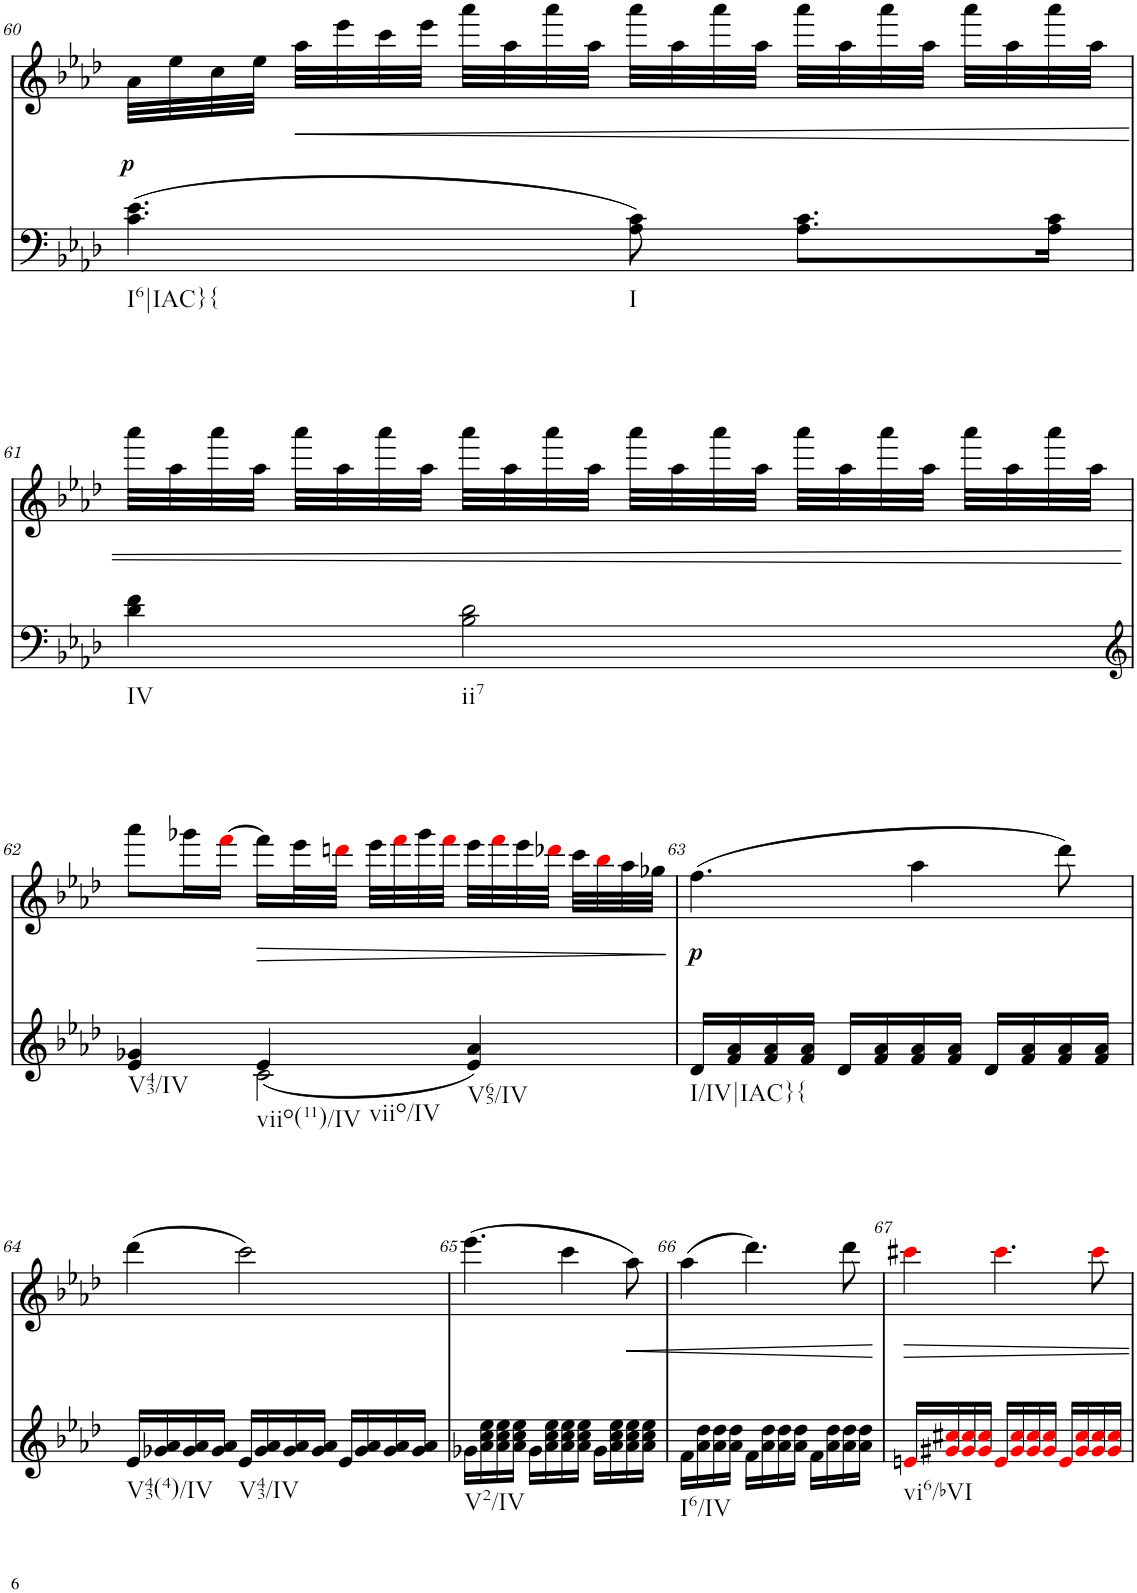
**kern	**kern	**text	**dynam
*part2	*part1	*part1	*part1
*staff2	*staff1	*staff1	*staff1
*I"Piano	*I"Piano	*	*
*I'Pno	*I'Pno	*	*
!!LO:PB:g=z
*clefF4	*clefG2	*	*
*k[b-e-a-d-]	*k[b-e-a-d-]	*	*
*A-:	*A-:	*	*
*M3/4	*M3/4	*	*
=60	=60	=60	=60
!LO:TX:b:t=I6|IAC}{	!	!	!
!	!	!LO:LY:b	!
(4.c\ 4.e-\	32a-\LLL	.	.
.	32ee-\	.	.
.	32cc\	.	.
.	32ee-\JJJ	.	.
!	!	!	!LO:HP:b
.	32aa-\LLL	.	<
.	32eee-\	.	.
.	32ccc\	.	.
.	32eee-\JJJ	.	.
.	32aaa-\LLL	.	.
.	32aa-\	.	.
.	32aaa-\	.	.
.	32aa-\JJJ	.	.
!LO:TX:b:t=I	!	!	!
8A-\ 8c\)	32aaa-\LLL	.	.
.	32aa-\	.	.
.	32aaa-\	.	.
.	32aa-\JJJ	.	.
8.A-\ 8.c\L	32aaa-\LLL	.	.
.	32aa-\	.	.
.	32aaa-\	.	.
.	32aa-\JJJ	.	.
.	32aaa-\LLL	.	.
.	32aa-\	.	.
16A-\ 16c\Jk	32aaa-\	.	.
.	32aa-\JJJ	.	.
!!LO:LB:g=z
=61	=61	=61	=61
!LO:TX:b:t=IV	!	!	!
4d-\ 4f\	32aaa-\LLL	.	.
.	32aa-\	.	.
.	32aaa-\	.	.
.	32aa-\JJJ	.	.
.	32aaa-\LLL	.	.
.	32aa-\	.	.
.	32aaa-\	.	.
.	32aa-\JJJ	.	.
!LO:TX:b:t=ii7	!	!	!
2B-\ 2d-\	32aaa-\LLL	.	.
.	32aa-\	.	.
.	32aaa-\	.	.
.	32aa-\JJJ	.	.
.	32aaa-\LLL	.	.
.	32aa-\	.	.
.	32aaa-\	.	.
.	32aa-\JJJ	.	.
.	32aaa-\LLL	.	.
.	32aa-\	.	.
.	32aaa-\	.	.
.	32aa-\JJJ	.	.
.	32aaa-\LLL	.	.
.	32aa-\	.	.
.	32aaa-\	.	.
.	32aa-\JJJ	.	.
.	.	.	[
!!LO:LB:g=z
=62	=62	=62	=62
*clefG2	*	*	*
*^	*	*	*
!LO:TX:b:t=V43/IV	!	!	!	!
4e-/ 4g-X/	4ryy	8aaa-\L	.	.
.	.	16ggg-X\L	.	.
.	.	[16fffi\JJ	.	.
!LO:TX:b:t=viio(11)/IV	!	!	!	!
!LO:TX:b:t=viio/IV	!	!	!	!
!	!	!	!	!LO:HP:b
4e-/	2c\	16fff\LL]	.	>
.	.	32eee-\L	.	.
.	.	32dddni\JJJ	.	.
.	.	32eee-\LLL	.	.
.	.	32fffi\	.	.
.	.	32ggg-\	.	.
.	.	32fffi\JJJ	.	.
!LO:TX:b:t=V65/IV	!	!	!	!
(4e-/ 4a-/	.	32eee-\LLL	.	.
.	.	32fffi\	.	.
.	.	32eee-\	.	.
.	.	32ddd-Xi\JJJ	.	.
.	.	32ccc\LLL	.	.
.	.	32bb-i\	.	.
.	.	32aa-\	.	.
.	.	32gg-X\JJJ	.	.
*v	*v	*	*	*
.	.	.	]
=63	=63	=63	=63
!LO:TX:b:t=I/IV|IAC}{	!	!	!
!	!	!	!LO:DY:b
16d-/LL	(4.ff\	.	p
16f/ 16a-/	.	.	.
16f/ 16a-/	.	.	.
16f/ 16a-/JJ	.	.	.
16d-/LL	.	.	.
16f/ 16a-/	.	.	.
16f/ 16a-/	4aa-\	.	.
16f/ 16a-/JJ	.	.	.
16d-/LL	.	.	.
16f/ 16a-/	.	.	.
16f/ 16a-/	8ddd-\)	.	.
16f/ 16a-/JJ	.	.	.
!!LO:LB:g=z
=64	=64	=64	=64
!LO:TX:b:t=V43(4)/IV	!	!	!
16e-/LL	(4ddd-\	.	.
16g-X/ 16a-/	.	.	.
16g-/ 16a-/	.	.	.
16g-/ 16a-/JJ	.	.	.
!LO:TX:b:t=V43/IV	!	!	!
16e-/LL	2ccc\)	.	.
16g-/ 16a-/	.	.	.
16g-/ 16a-/	.	.	.
16g-/ 16a-/JJ	.	.	.
16e-/LL	.	.	.
16g-/ 16a-/	.	.	.
16g-/ 16a-/	.	.	.
16g-/ 16a-/JJ	.	.	.
=65	=65	=65	=65
!LO:TX:b:t=V2/IV	!	!	!
16g-X\LL	(4.eee-\	.	.
16a-\ 16cc\ 16ee-\	.	.	.
16a-\ 16cc\ 16ee-\	.	.	.
16a-\ 16cc\ 16ee-\JJ	.	.	.
16g-\LL	.	.	.
16a-\ 16cc\ 16ee-\	.	.	.
16a-\ 16cc\ 16ee-\	4ccc\	.	.
16a-\ 16cc\ 16ee-\JJ	.	.	.
16g-\LL	.	.	.
16a-\ 16cc\ 16ee-\	.	.	.
!	!	!	!LO:HP:b
16a-\ 16cc\ 16ee-\	8aa-\)	.	<
16a-\ 16cc\ 16ee-\JJ	.	.	.
=66	=66	=66	=66
!LO:TX:b:t=I6/IV	!	!	!
16f\LL	(4aa-\	.	.
16a-\ 16dd-\	.	.	.
16a-\ 16dd-\	.	.	.
16a-\ 16dd-\JJ	.	.	.
16f\LL	4.ddd-\)	.	.
16a-\ 16dd-\	.	.	.
16a-\ 16dd-\	.	.	.
16a-\ 16dd-\JJ	.	.	.
16f\LL	.	.	.
16a-\ 16dd-\	.	.	.
16a-\ 16dd-\	8ddd-\	.	.
16a-\ 16dd-\JJ	.	.	.
.	.	.	[
=67	=67	=67	=67
!LO:TX:b:t=vi6/bVI	!	!	!
16eni/LL	4ccc#Xi\	.	.
16g#Xi/ 16cc#Xi/	.	.	.
16g#i/ 16cc#i/	.	.	.
16g#i/ 16cc#i/JJ	.	.	.
16ei/LL	4.ccc#i\	.	.
16g#i/ 16cc#i/	.	.	.
16g#i/ 16cc#i/	.	.	.
16g#i/ 16cc#i/JJ	.	.	.
16ei/LL	.	.	.
16g#i/ 16cc#i/	.	.	.
16g#i/ 16cc#i/	8ccc#i\	.	.
16g#i/ 16cc#i/JJ	.	.	.
=	=	=	=
*-	*-	*-	*-
